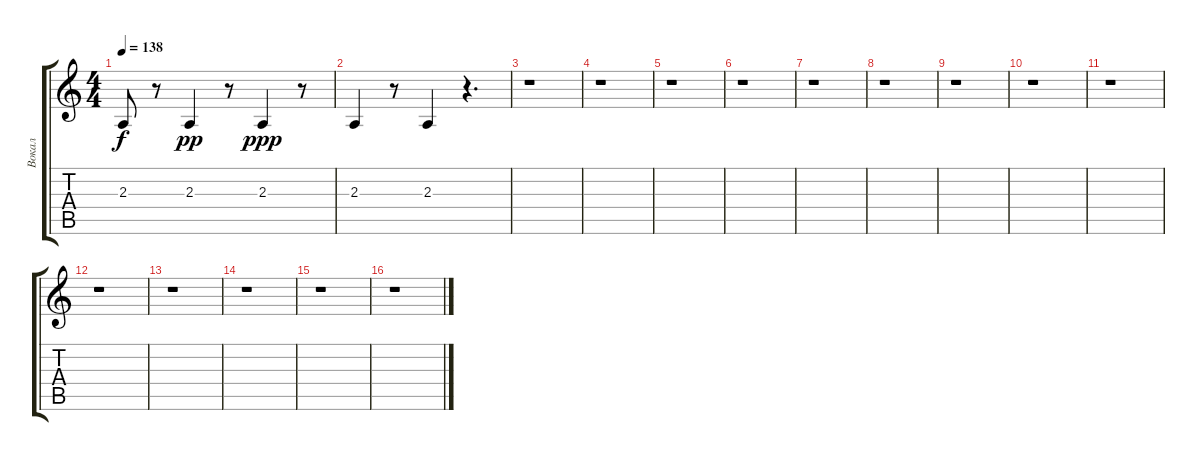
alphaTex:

\track ("Вокал" "Вокал") {instrument altosax}
\staff {score tabs}
\tuning (E4 B3 G3 D3 A2 E2) {hide}
\ts (4 4)
\tempo 138
\clef g2
\ks c
2.3{t}.8{dy f} r.8 2.3.4{dy pp} r.8 2.3.4{dy ppp} r.8 |
2.3.4 r.8 2.3.4 r.4{d} |
r.1 |
r.1 |
r.1 |
r.1 |
r.1 |
r.1 |
r.1 |
r.1 |
r.1 |
r.1 |
r.1 |
r.1 |
r.1 |
r.1
